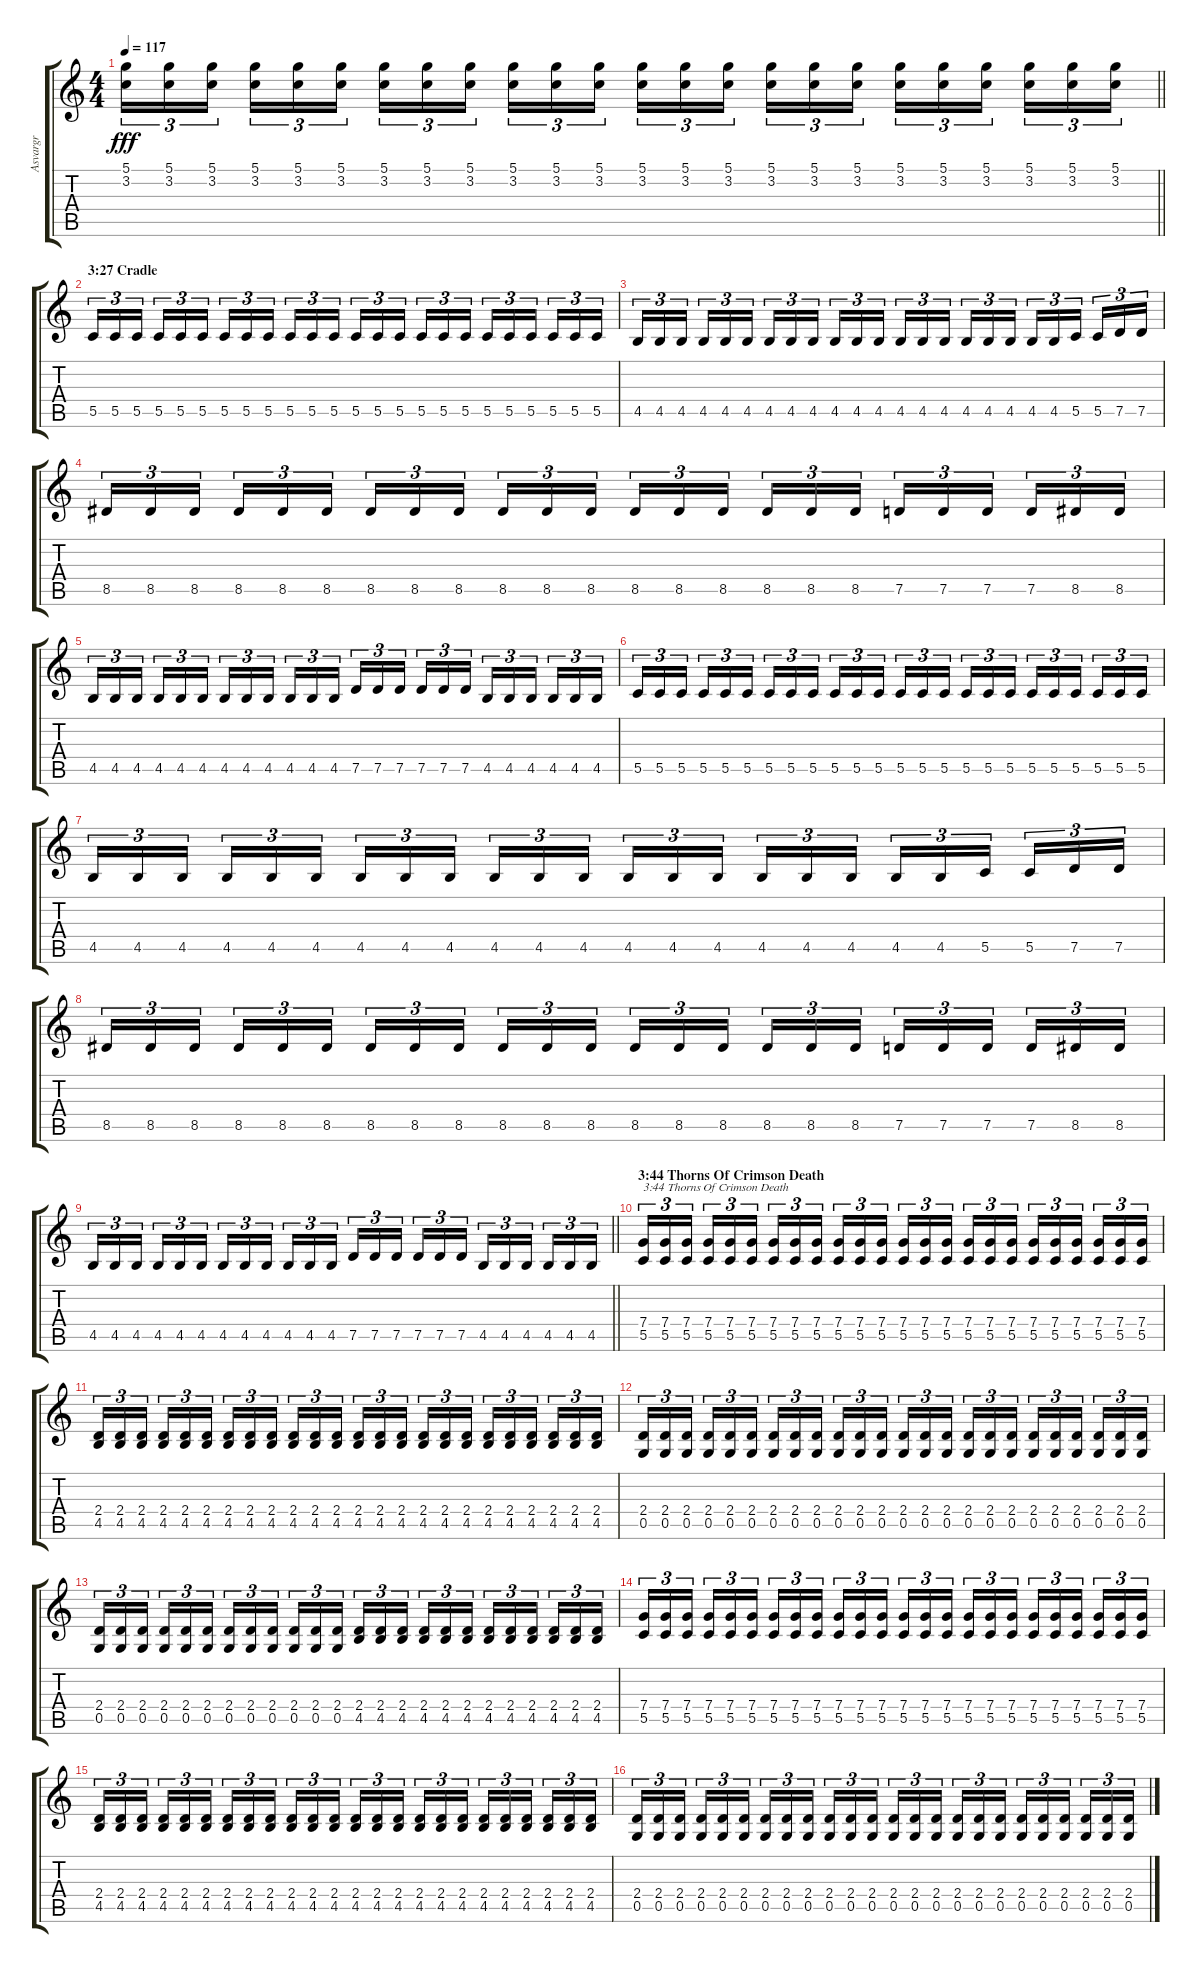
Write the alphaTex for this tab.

\track ("Asvargr" "Asvargr") {instrument overdrivenguitar}
\staff {score tabs}
\tuning (D4 A3 F3 C3 G2 D2) {hide}
\ts (4 4)
\tempo 117
\clef g2
\barLineRight lightlight
\ks c
(5.1 3.2).16{tu (3 2) dy fff} (5.1 3.2).16{tu (3 2)} (5.1 3.2).16{tu (3 2) beam splitsecondary} (5.1 3.2).16{tu (3 2)} (5.1 3.2).16{tu (3 2)} (5.1 3.2).16{tu (3 2)} (5.1 3.2).16{tu (3 2)} (5.1 3.2).16{tu (3 2)} (5.1 3.2).16{tu (3 2) beam splitsecondary} (5.1 3.2).16{tu (3 2)} (5.1 3.2).16{tu (3 2)} (5.1 3.2).16{tu (3 2)} (5.1 3.2).16{tu (3 2)} (5.1 3.2).16{tu (3 2)} (5.1 3.2).16{tu (3 2) beam splitsecondary} (5.1 3.2).16{tu (3 2)} (5.1 3.2).16{tu (3 2)} (5.1 3.2).16{tu (3 2)} (5.1 3.2).16{tu (3 2)} (5.1 3.2).16{tu (3 2)} (5.1 3.2).16{tu (3 2) beam splitsecondary} (5.1 3.2).16{tu (3 2)} (5.1 3.2).16{tu (3 2)} (5.1 3.2).16{tu (3 2)} |
\section ("" "3:27 Cradle ")
5.5.16{tu (3 2)} 5.5.16{tu (3 2)} 5.5.16{tu (3 2) beam splitsecondary} 5.5.16{tu (3 2)} 5.5.16{tu (3 2)} 5.5.16{tu (3 2)} 5.5.16{tu (3 2)} 5.5.16{tu (3 2)} 5.5.16{tu (3 2) beam splitsecondary} 5.5.16{tu (3 2)} 5.5.16{tu (3 2)} 5.5.16{tu (3 2)} 5.5.16{tu (3 2)} 5.5.16{tu (3 2)} 5.5.16{tu (3 2) beam splitsecondary} 5.5.16{tu (3 2)} 5.5.16{tu (3 2)} 5.5.16{tu (3 2)} 5.5.16{tu (3 2)} 5.5.16{tu (3 2)} 5.5.16{tu (3 2) beam splitsecondary} 5.5.16{tu (3 2)} 5.5.16{tu (3 2)} 5.5.16{tu (3 2)} |
4.5.16{tu (3 2)} 4.5.16{tu (3 2)} 4.5.16{tu (3 2) beam splitsecondary} 4.5.16{tu (3 2)} 4.5.16{tu (3 2)} 4.5.16{tu (3 2)} 4.5.16{tu (3 2)} 4.5.16{tu (3 2)} 4.5.16{tu (3 2) beam splitsecondary} 4.5.16{tu (3 2)} 4.5.16{tu (3 2)} 4.5.16{tu (3 2)} 4.5.16{tu (3 2)} 4.5.16{tu (3 2)} 4.5.16{tu (3 2) beam splitsecondary} 4.5.16{tu (3 2)} 4.5.16{tu (3 2)} 4.5.16{tu (3 2)} 4.5.16{tu (3 2)} 4.5.16{tu (3 2)} 5.5.16{tu (3 2) beam splitsecondary} 5.5.16{tu (3 2)} 7.5.16{tu (3 2)} 7.5.16{tu (3 2)} |
8.5.16{tu (3 2)} 8.5.16{tu (3 2)} 8.5.16{tu (3 2) beam splitsecondary} 8.5.16{tu (3 2)} 8.5.16{tu (3 2)} 8.5.16{tu (3 2)} 8.5.16{tu (3 2)} 8.5.16{tu (3 2)} 8.5.16{tu (3 2) beam splitsecondary} 8.5.16{tu (3 2)} 8.5.16{tu (3 2)} 8.5.16{tu (3 2)} 8.5.16{tu (3 2)} 8.5.16{tu (3 2)} 8.5.16{tu (3 2) beam splitsecondary} 8.5.16{tu (3 2)} 8.5.16{tu (3 2)} 8.5.16{tu (3 2)} 7.5.16{tu (3 2)} 7.5.16{tu (3 2)} 7.5.16{tu (3 2) beam splitsecondary} 7.5.16{tu (3 2)} 8.5.16{tu (3 2)} 8.5.16{tu (3 2)} |
4.5.16{tu (3 2)} 4.5.16{tu (3 2)} 4.5.16{tu (3 2) beam splitsecondary} 4.5.16{tu (3 2)} 4.5.16{tu (3 2)} 4.5.16{tu (3 2)} 4.5.16{tu (3 2)} 4.5.16{tu (3 2)} 4.5.16{tu (3 2) beam splitsecondary} 4.5.16{tu (3 2)} 4.5.16{tu (3 2)} 4.5.16{tu (3 2)} 7.5.16{tu (3 2)} 7.5.16{tu (3 2)} 7.5.16{tu (3 2) beam splitsecondary} 7.5.16{tu (3 2)} 7.5.16{tu (3 2)} 7.5.16{tu (3 2)} 4.5.16{tu (3 2)} 4.5.16{tu (3 2)} 4.5.16{tu (3 2) beam splitsecondary} 4.5.16{tu (3 2)} 4.5.16{tu (3 2)} 4.5.16{tu (3 2)} |
5.5.16{tu (3 2)} 5.5.16{tu (3 2)} 5.5.16{tu (3 2) beam splitsecondary} 5.5.16{tu (3 2)} 5.5.16{tu (3 2)} 5.5.16{tu (3 2)} 5.5.16{tu (3 2)} 5.5.16{tu (3 2)} 5.5.16{tu (3 2) beam splitsecondary} 5.5.16{tu (3 2)} 5.5.16{tu (3 2)} 5.5.16{tu (3 2)} 5.5.16{tu (3 2)} 5.5.16{tu (3 2)} 5.5.16{tu (3 2) beam splitsecondary} 5.5.16{tu (3 2)} 5.5.16{tu (3 2)} 5.5.16{tu (3 2)} 5.5.16{tu (3 2)} 5.5.16{tu (3 2)} 5.5.16{tu (3 2) beam splitsecondary} 5.5.16{tu (3 2)} 5.5.16{tu (3 2)} 5.5.16{tu (3 2)} |
4.5.16{tu (3 2)} 4.5.16{tu (3 2)} 4.5.16{tu (3 2) beam splitsecondary} 4.5.16{tu (3 2)} 4.5.16{tu (3 2)} 4.5.16{tu (3 2)} 4.5.16{tu (3 2)} 4.5.16{tu (3 2)} 4.5.16{tu (3 2) beam splitsecondary} 4.5.16{tu (3 2)} 4.5.16{tu (3 2)} 4.5.16{tu (3 2)} 4.5.16{tu (3 2)} 4.5.16{tu (3 2)} 4.5.16{tu (3 2) beam splitsecondary} 4.5.16{tu (3 2)} 4.5.16{tu (3 2)} 4.5.16{tu (3 2)} 4.5.16{tu (3 2)} 4.5.16{tu (3 2)} 5.5.16{tu (3 2) beam splitsecondary} 5.5.16{tu (3 2)} 7.5.16{tu (3 2)} 7.5.16{tu (3 2)} |
8.5.16{tu (3 2)} 8.5.16{tu (3 2)} 8.5.16{tu (3 2) beam splitsecondary} 8.5.16{tu (3 2)} 8.5.16{tu (3 2)} 8.5.16{tu (3 2)} 8.5.16{tu (3 2)} 8.5.16{tu (3 2)} 8.5.16{tu (3 2) beam splitsecondary} 8.5.16{tu (3 2)} 8.5.16{tu (3 2)} 8.5.16{tu (3 2)} 8.5.16{tu (3 2)} 8.5.16{tu (3 2)} 8.5.16{tu (3 2) beam splitsecondary} 8.5.16{tu (3 2)} 8.5.16{tu (3 2)} 8.5.16{tu (3 2)} 7.5.16{tu (3 2)} 7.5.16{tu (3 2)} 7.5.16{tu (3 2) beam splitsecondary} 7.5.16{tu (3 2)} 8.5.16{tu (3 2)} 8.5.16{tu (3 2)} |
\barLineRight lightlight
4.5.16{tu (3 2)} 4.5.16{tu (3 2)} 4.5.16{tu (3 2) beam splitsecondary} 4.5.16{tu (3 2)} 4.5.16{tu (3 2)} 4.5.16{tu (3 2)} 4.5.16{tu (3 2)} 4.5.16{tu (3 2)} 4.5.16{tu (3 2) beam splitsecondary} 4.5.16{tu (3 2)} 4.5.16{tu (3 2)} 4.5.16{tu (3 2)} 7.5.16{tu (3 2)} 7.5.16{tu (3 2)} 7.5.16{tu (3 2) beam splitsecondary} 7.5.16{tu (3 2)} 7.5.16{tu (3 2)} 7.5.16{tu (3 2)} 4.5.16{tu (3 2)} 4.5.16{tu (3 2)} 4.5.16{tu (3 2) beam splitsecondary} 4.5.16{tu (3 2)} 4.5.16{tu (3 2)} 4.5.16{tu (3 2)} |
\section ("" "3:44 Thorns Of Crimson Death")
(7.4 5.5).16{tu (3 2) txt "3:44 Thorns Of Crimson Death"} (7.4 5.5).16{tu (3 2)} (7.4 5.5).16{tu (3 2) beam splitsecondary} (7.4 5.5).16{tu (3 2)} (7.4 5.5).16{tu (3 2)} (7.4 5.5).16{tu (3 2)} (7.4 5.5).16{tu (3 2)} (7.4 5.5).16{tu (3 2)} (7.4 5.5).16{tu (3 2) beam splitsecondary} (7.4 5.5).16{tu (3 2)} (7.4 5.5).16{tu (3 2)} (7.4 5.5).16{tu (3 2)} (7.4 5.5).16{tu (3 2)} (7.4 5.5).16{tu (3 2)} (7.4 5.5).16{tu (3 2) beam splitsecondary} (7.4 5.5).16{tu (3 2)} (7.4 5.5).16{tu (3 2)} (7.4 5.5).16{tu (3 2)} (7.4 5.5).16{tu (3 2)} (7.4 5.5).16{tu (3 2)} (7.4 5.5).16{tu (3 2) beam splitsecondary} (7.4 5.5).16{tu (3 2)} (7.4 5.5).16{tu (3 2)} (7.4 5.5).16{tu (3 2)} |
(2.4 4.5).16{tu (3 2)} (2.4 4.5).16{tu (3 2)} (2.4 4.5).16{tu (3 2) beam splitsecondary} (2.4 4.5).16{tu (3 2)} (2.4 4.5).16{tu (3 2)} (2.4 4.5).16{tu (3 2)} (2.4 4.5).16{tu (3 2)} (2.4 4.5).16{tu (3 2)} (2.4 4.5).16{tu (3 2) beam splitsecondary} (2.4 4.5).16{tu (3 2)} (2.4 4.5).16{tu (3 2)} (2.4 4.5).16{tu (3 2)} (2.4 4.5).16{tu (3 2)} (2.4 4.5).16{tu (3 2)} (2.4 4.5).16{tu (3 2) beam splitsecondary} (2.4 4.5).16{tu (3 2)} (2.4 4.5).16{tu (3 2)} (2.4 4.5).16{tu (3 2)} (2.4 4.5).16{tu (3 2)} (2.4 4.5).16{tu (3 2)} (2.4 4.5).16{tu (3 2) beam splitsecondary} (2.4 4.5).16{tu (3 2)} (2.4 4.5).16{tu (3 2)} (2.4 4.5).16{tu (3 2)} |
(2.4 0.5).16{tu (3 2)} (2.4 0.5).16{tu (3 2)} (2.4 0.5).16{tu (3 2) beam splitsecondary} (2.4 0.5).16{tu (3 2)} (2.4 0.5).16{tu (3 2)} (2.4 0.5).16{tu (3 2)} (2.4 0.5).16{tu (3 2)} (2.4 0.5).16{tu (3 2)} (2.4 0.5).16{tu (3 2) beam splitsecondary} (2.4 0.5).16{tu (3 2)} (2.4 0.5).16{tu (3 2)} (2.4 0.5).16{tu (3 2)} (2.4 0.5).16{tu (3 2)} (2.4 0.5).16{tu (3 2)} (2.4 0.5).16{tu (3 2) beam splitsecondary} (2.4 0.5).16{tu (3 2)} (2.4 0.5).16{tu (3 2)} (2.4 0.5).16{tu (3 2)} (2.4 0.5).16{tu (3 2)} (2.4 0.5).16{tu (3 2)} (2.4 0.5).16{tu (3 2) beam splitsecondary} (2.4 0.5).16{tu (3 2)} (2.4 0.5).16{tu (3 2)} (2.4 0.5).16{tu (3 2)} |
(2.4 0.5).16{tu (3 2)} (2.4 0.5).16{tu (3 2)} (2.4 0.5).16{tu (3 2) beam splitsecondary} (2.4 0.5).16{tu (3 2)} (2.4 0.5).16{tu (3 2)} (2.4 0.5).16{tu (3 2)} (2.4 0.5).16{tu (3 2)} (2.4 0.5).16{tu (3 2)} (2.4 0.5).16{tu (3 2) beam splitsecondary} (2.4 0.5).16{tu (3 2)} (2.4 0.5).16{tu (3 2)} (2.4 0.5).16{tu (3 2)} (2.4 4.5).16{tu (3 2)} (2.4 4.5).16{tu (3 2)} (2.4 4.5).16{tu (3 2) beam splitsecondary} (2.4 4.5).16{tu (3 2)} (2.4 4.5).16{tu (3 2)} (2.4 4.5).16{tu (3 2)} (2.4 4.5).16{tu (3 2)} (2.4 4.5).16{tu (3 2)} (2.4 4.5).16{tu (3 2) beam splitsecondary} (2.4 4.5).16{tu (3 2)} (2.4 4.5).16{tu (3 2)} (2.4 4.5).16{tu (3 2)} |
(7.4 5.5).16{tu (3 2)} (7.4 5.5).16{tu (3 2)} (7.4 5.5).16{tu (3 2) beam splitsecondary} (7.4 5.5).16{tu (3 2)} (7.4 5.5).16{tu (3 2)} (7.4 5.5).16{tu (3 2)} (7.4 5.5).16{tu (3 2)} (7.4 5.5).16{tu (3 2)} (7.4 5.5).16{tu (3 2) beam splitsecondary} (7.4 5.5).16{tu (3 2)} (7.4 5.5).16{tu (3 2)} (7.4 5.5).16{tu (3 2)} (7.4 5.5).16{tu (3 2)} (7.4 5.5).16{tu (3 2)} (7.4 5.5).16{tu (3 2) beam splitsecondary} (7.4 5.5).16{tu (3 2)} (7.4 5.5).16{tu (3 2)} (7.4 5.5).16{tu (3 2)} (7.4 5.5).16{tu (3 2)} (7.4 5.5).16{tu (3 2)} (7.4 5.5).16{tu (3 2) beam splitsecondary} (7.4 5.5).16{tu (3 2)} (7.4 5.5).16{tu (3 2)} (7.4 5.5).16{tu (3 2)} |
(2.4 4.5).16{tu (3 2)} (2.4 4.5).16{tu (3 2)} (2.4 4.5).16{tu (3 2) beam splitsecondary} (2.4 4.5).16{tu (3 2)} (2.4 4.5).16{tu (3 2)} (2.4 4.5).16{tu (3 2)} (2.4 4.5).16{tu (3 2)} (2.4 4.5).16{tu (3 2)} (2.4 4.5).16{tu (3 2) beam splitsecondary} (2.4 4.5).16{tu (3 2)} (2.4 4.5).16{tu (3 2)} (2.4 4.5).16{tu (3 2)} (2.4 4.5).16{tu (3 2)} (2.4 4.5).16{tu (3 2)} (2.4 4.5).16{tu (3 2) beam splitsecondary} (2.4 4.5).16{tu (3 2)} (2.4 4.5).16{tu (3 2)} (2.4 4.5).16{tu (3 2)} (2.4 4.5).16{tu (3 2)} (2.4 4.5).16{tu (3 2)} (2.4 4.5).16{tu (3 2) beam splitsecondary} (2.4 4.5).16{tu (3 2)} (2.4 4.5).16{tu (3 2)} (2.4 4.5).16{tu (3 2)} |
(2.4 0.5).16{tu (3 2)} (2.4 0.5).16{tu (3 2)} (2.4 0.5).16{tu (3 2) beam splitsecondary} (2.4 0.5).16{tu (3 2)} (2.4 0.5).16{tu (3 2)} (2.4 0.5).16{tu (3 2)} (2.4 0.5).16{tu (3 2)} (2.4 0.5).16{tu (3 2)} (2.4 0.5).16{tu (3 2) beam splitsecondary} (2.4 0.5).16{tu (3 2)} (2.4 0.5).16{tu (3 2)} (2.4 0.5).16{tu (3 2)} (2.4 0.5).16{tu (3 2)} (2.4 0.5).16{tu (3 2)} (2.4 0.5).16{tu (3 2) beam splitsecondary} (2.4 0.5).16{tu (3 2)} (2.4 0.5).16{tu (3 2)} (2.4 0.5).16{tu (3 2)} (2.4 0.5).16{tu (3 2)} (2.4 0.5).16{tu (3 2)} (2.4 0.5).16{tu (3 2) beam splitsecondary} (2.4 0.5).16{tu (3 2)} (2.4 0.5).16{tu (3 2)} (2.4 0.5).16{tu (3 2)}
